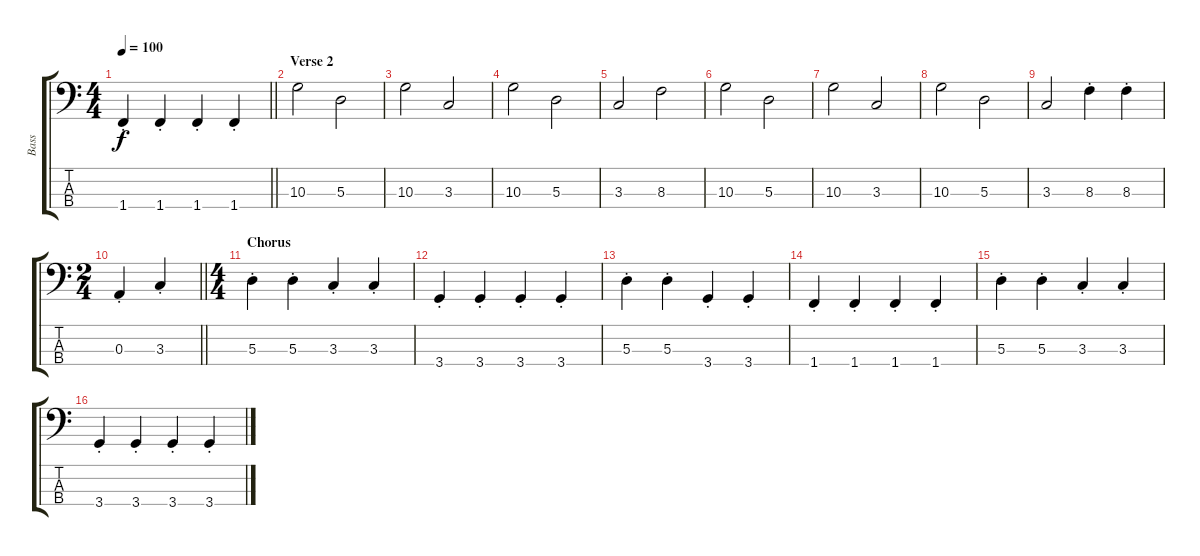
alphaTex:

\track ("Bass" "Bass") {instrument electricbassfinger}
\staff {score tabs}
\tuning (G2 D2 A1 E1) {hide}
\ts (4 4)
\tempo 100
\clef f4
\barLineRight lightlight
\ks c
1.4{st}.4{dy f} 1.4{st}.4 1.4{st}.4 1.4{st}.4 |
\section ("" "Verse 2")
10.3.2 5.3.2 |
10.3.2 3.3.2 |
10.3.2 5.3.2 |
3.3.2 8.3.2 |
10.3.2 5.3.2 |
10.3.2 3.3.2 |
10.3.2 5.3.2 |
3.3.2 8.3{st}.4 8.3{st}.4 |
\ts (2 4)
\barLineRight lightlight
0.3{st}.4 3.3{st}.4 |
\ts (4 4)
\section ("" "Chorus")
5.3{st}.4 5.3{st}.4 3.3{st}.4 3.3{st}.4 |
3.4{st}.4 3.4{st}.4 3.4{st}.4 3.4{st}.4 |
5.3{st}.4 5.3{st}.4 3.4{st}.4 3.4{st}.4 |
1.4{st}.4 1.4{st}.4 1.4{st}.4 1.4{st}.4 |
5.3{st}.4 5.3{st}.4 3.3{st}.4 3.3{st}.4 |
3.4{st}.4 3.4{st}.4 3.4{st}.4 3.4{st}.4
